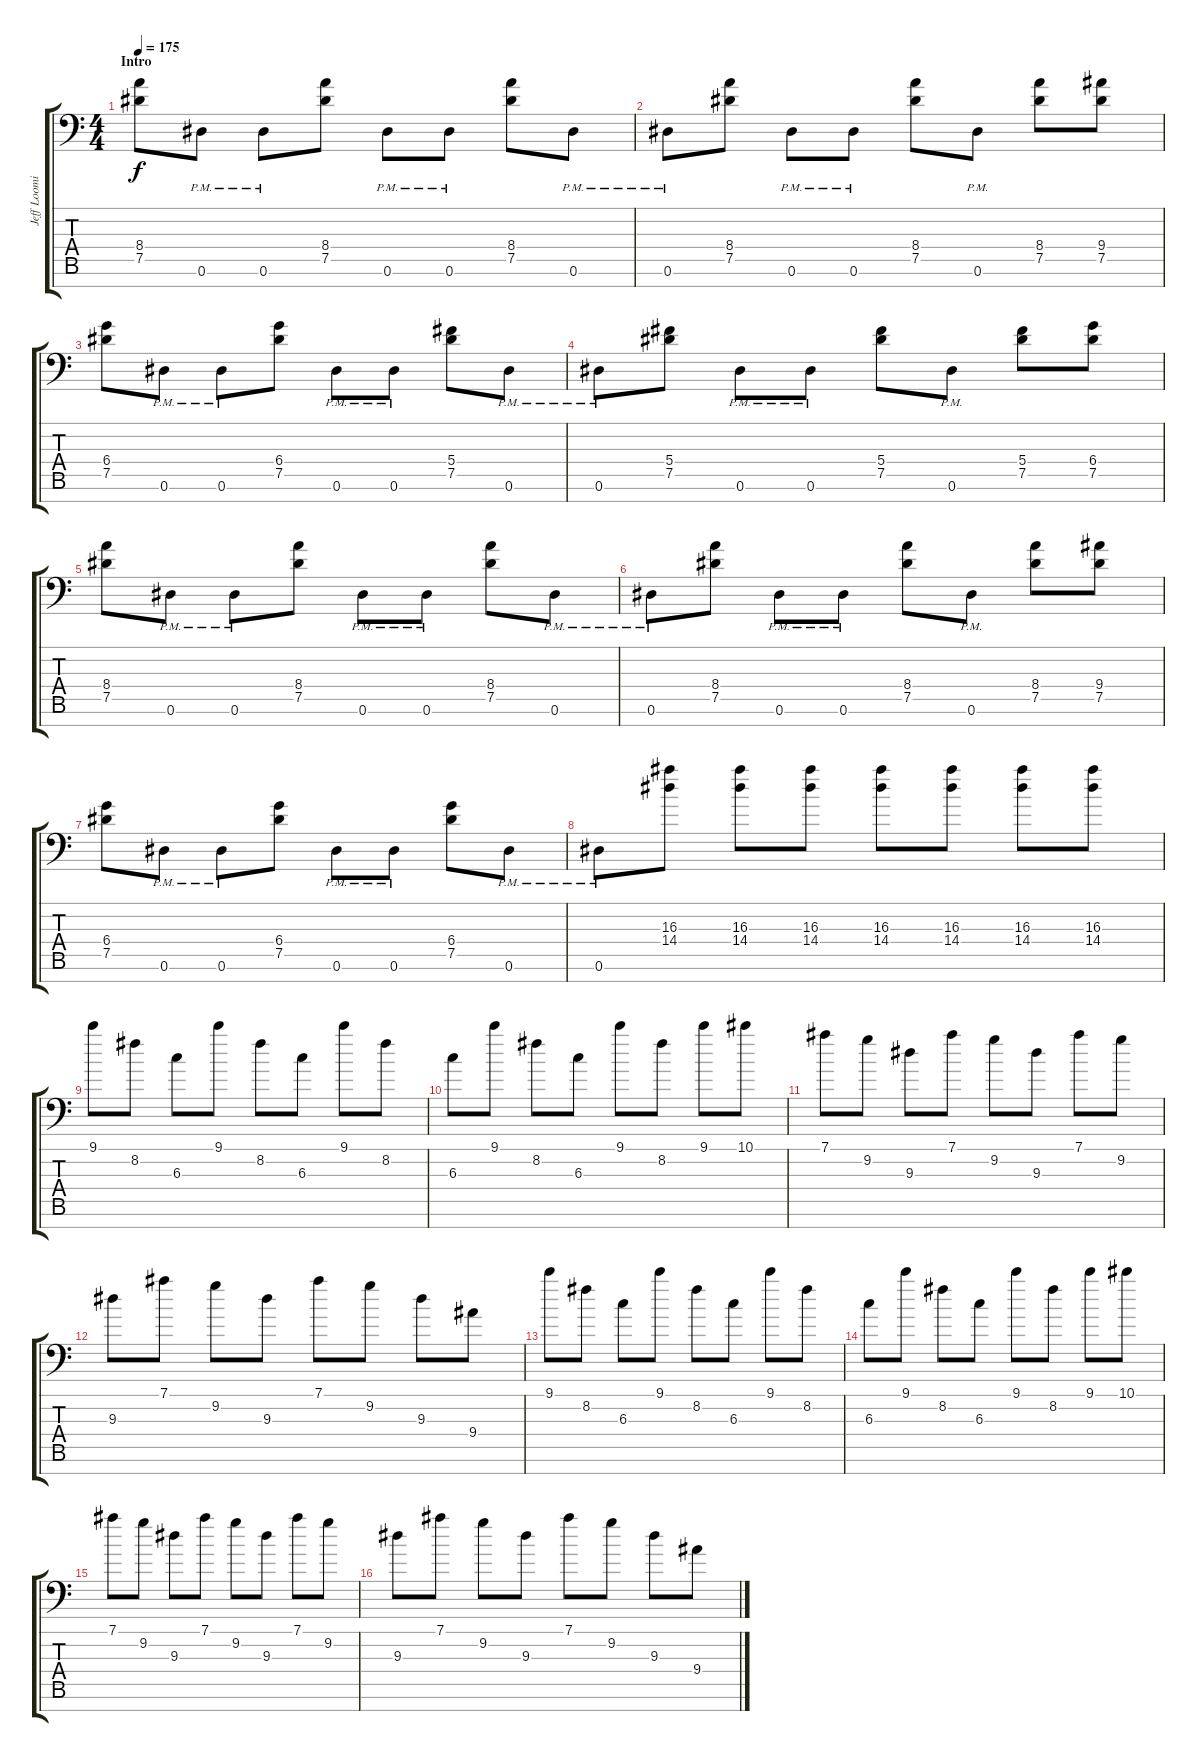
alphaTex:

\track ("Jeff Loomis" "Jeff Loomi") {instrument distortionguitar}
\staff {score tabs}
\tuning (Eb4 Bb3 Gb3 Db3 Ab2 Eb2 Bb1) {hide}
\ts (4 4)
\section ("" "Intro ")
\tempo 175
\clef f4
\ks c
(8.4 7.5).8{dy f instrument distortionguitar} 0.6{pm}.8 0.6{pm}.8 (8.4 7.5).8 0.6{pm}.8 0.6{pm}.8 (8.4 7.5).8 0.6{pm}.8 |
0.6{pm}.8 (8.4 7.5).8 0.6{pm}.8 0.6{pm}.8 (8.4 7.5).8 0.6{pm}.8 (8.4 7.5).8 (9.4 7.5).8 |
(6.4 7.5).8 0.6{pm}.8 0.6{pm}.8 (6.4 7.5).8 0.6{pm}.8 0.6{pm}.8 (5.4 7.5).8 0.6{pm}.8 |
0.6{pm}.8 (5.4 7.5).8 0.6{pm}.8 0.6{pm}.8 (5.4 7.5).8 0.6{pm}.8 (5.4 7.5).8 (6.4 7.5).8 |
(8.4 7.5).8 0.6{pm}.8 0.6{pm}.8 (8.4 7.5).8 0.6{pm}.8 0.6{pm}.8 (8.4 7.5).8 0.6{pm}.8 |
0.6{pm}.8 (8.4 7.5).8 0.6{pm}.8 0.6{pm}.8 (8.4 7.5).8 0.6{pm}.8 (8.4 7.5).8 (9.4 7.5).8 |
(6.4 7.5).8 0.6{pm}.8 0.6{pm}.8 (6.4 7.5).8 0.6{pm}.8 0.6{pm}.8 (6.4 7.5).8 0.6{pm}.8 |
0.6{pm}.8 (16.3 14.4).8 (16.3 14.4).8 (16.3 14.4).8 (16.3 14.4).8 (16.3 14.4).8 (16.3 14.4).8 (16.3 14.4).8 |
9.1.8 8.2.8 6.3.8 9.1.8 8.2.8 6.3.8 9.1.8 8.2.8 |
6.3.8 9.1.8 8.2.8 6.3.8 9.1.8 8.2.8 9.1.8 10.1.8 |
7.1.8 9.2.8 9.3.8 7.1.8 9.2.8 9.3.8 7.1.8 9.2.8 |
9.3.8 7.1.8 9.2.8 9.3.8 7.1.8 9.2.8 9.3.8 9.4.8 |
9.1.8 8.2.8 6.3.8 9.1.8 8.2.8 6.3.8 9.1.8 8.2.8 |
6.3.8 9.1.8 8.2.8 6.3.8 9.1.8 8.2.8 9.1.8 10.1.8 |
7.1.8 9.2.8 9.3.8 7.1.8 9.2.8 9.3.8 7.1.8 9.2.8 |
9.3.8 7.1.8 9.2.8 9.3.8 7.1.8 9.2.8 9.3.8 9.4.8
